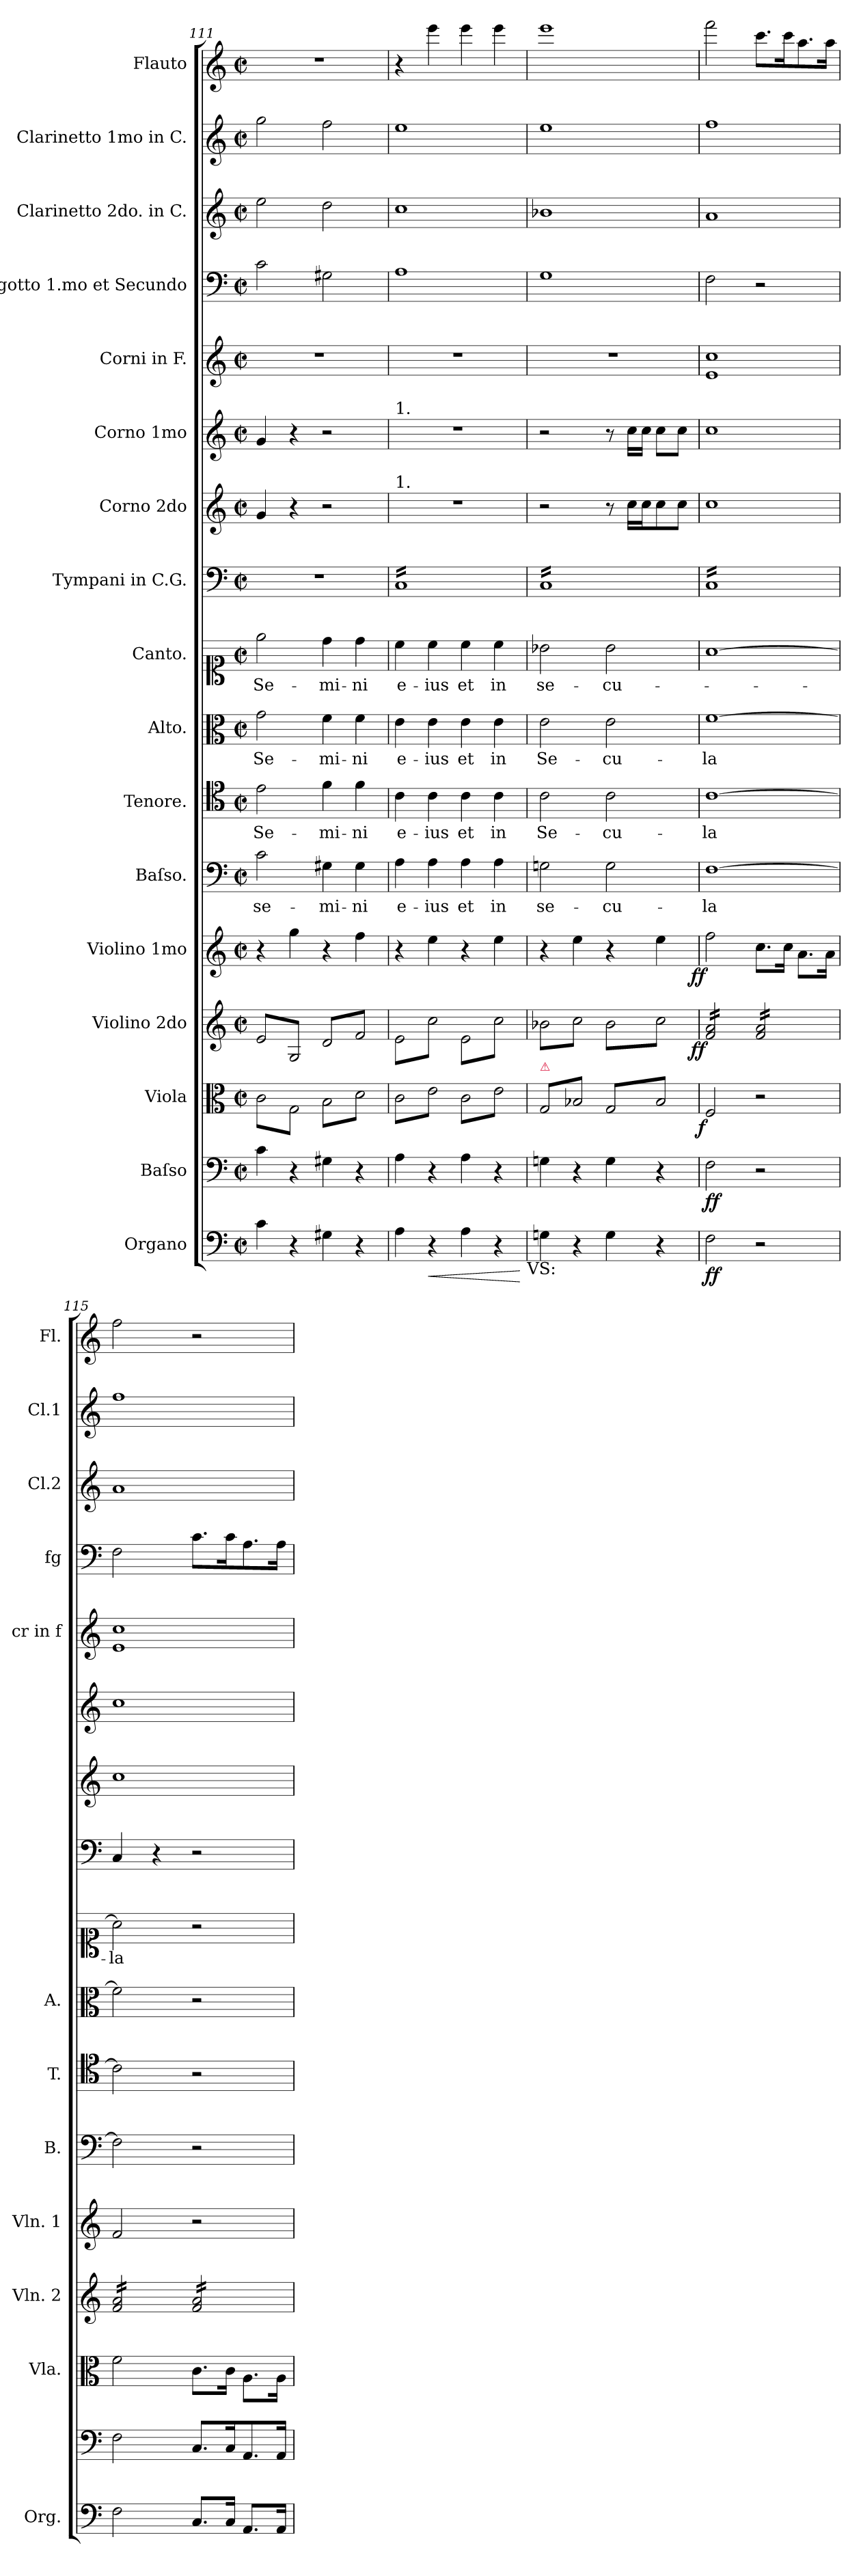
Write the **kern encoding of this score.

**kern	**dynam	**kern	**dynam	**kern	**dynam	**kern	**dynam	**kern	**dynam	**kern	**text	**kern	**text	**kern	**text	**kern	**text	**kern	**kern	**kern	**kern	**kern	**kern	**kern	**kern
*part17	*part17	*part16	*part16	*part15	*part15	*part14	*part14	*part13	*part13	*part12	*part12	*part11	*part11	*part10	*part10	*part9	*part9	*part8	*part7	*part6	*part5	*part4	*part3	*part2	*part1
*staff17	*staff17	*staff16	*staff16	*staff15	*staff15	*staff14	*staff14	*staff13	*staff13	*staff12	*staff12	*staff11	*staff11	*staff10	*staff10	*staff9	*staff9	*staff8	*staff7	*staff6	*staff5	*staff4	*staff3	*staff2	*staff1
*I"Organo	*	*I"Baſso	*	*I"Viola	*	*I"Violino 2do	*	*I"Violino 1mo	*	*I"Baſso.	*	*I"Tenore.	*	*I"Alto.	*	*I"Canto.	*	*I"Tympani in C.G.	*I"Corno 2do	*I"Corno 1mo	*I"Corni in F.	*I"Fagotto 1.mo et Secundo	*I"Clarinetto 2do. in C.	*I"Clarinetto 1mo in C.	*I"Flauto
*I'Org.	*	*	*	*I'Vla.	*	*I'Vln. 2	*	*I'Vln. 1	*	*I'B.	*	*I'T.	*	*I'A.	*	*	*	*	*	*	*I'cr in f	*I'fg	*I'Cl.2	*I'Cl.1	*I'Fl.
*clefF4	*	*clefF4	*	*clefC3	*	*clefG2	*	*clefG2	*	*clefF4	*	*clefC4	*	*clefC3	*	*clefC1	*	*clefF4	*clefG2	*clefG2	*clefG2	*clefF4	*clefG2	*clefG2	*clefG2
*	*	*	*	*	*	*	*	*	*	*	*	*	*	*	*	*	*	*	*	*	*ITrd4c7	*	*	*	*
*k[]	*	*k[]	*	*k[]	*	*k[]	*	*k[]	*	*k[]	*	*k[]	*	*k[]	*	*k[]	*	*k[]	*k[]	*k[]	*k[b-]	*k[]	*k[]	*k[]	*k[]
*M2/2	*	*M2/2	*	*M2/2	*	*M2/2	*	*M2/2	*	*M2/2	*	*M2/2	*	*M2/2	*	*M2/2	*	*M2/2	*M2/2	*M2/2	*M2/2	*M2/2	*M2/2	*M2/2	*M2/2
*met(c|)	*	*met(c|)	*	*met(c|)	*	*met(c|)	*	*met(c|)	*	*met(c|)	*	*met(c|)	*	*met(c|)	*	*met(c|)	*	*met(c|)	*met(c|)	*met(c|)	*met(c|)	*met(c|)	*met(c|)	*met(c|)	*met(c|)
=111	=111	=111	=111	=111	=111	=111	=111	=111	=111	=111	=111	=111	=111	=111	=111	=111	=111	=111	=111	=111	=111	=111	=111	=111	=111
*	*	*	*	*tremolo	*	*	*	*	*	*	*	*	*	*	*	*	*	*	*	*	*	*	*	*	*
*	*	*	*	*	*	*tremolo	*	*	*	*	*	*	*	*	*	*	*	*	*	*	*	*	*	*	*
4c\	.	4c\	.	8c\L	.	8e/L	.	4r	.	2c\	se-	2e\	Se-	2g\	Se-	2ee\	Se-	1r	4g/	4g/	1r	2c\	2ee\	2gg\	1r
.	.	.	.	8G\	.	8G/	.	.	.	.	.	.	.	.	.	.	.	.	.	.	.	.	.	.	.
4r	.	4r	.	8c\	.	8e/	.	4gg\	.	.	.	.	.	.	.	.	.	.	4r	4r	.	.	.	.	.
.	.	.	.	8G\J	.	8G/J	.	.	.	.	.	.	.	.	.	.	.	.	.	.	.	.	.	.	.
4G#X\	.	4G#X\	.	8B\L	.	8d/L	.	4r	.	4G#X\	-mi-	4f\	-mi-	4f\	-mi-	4dd\	-mi-	.	2r	2r	.	2G#X\	2dd\	2ff\	.
.	.	.	.	8d\	.	8f/	.	.	.	.	.	.	.	.	.	.	.	.	.	.	.	.	.	.	.
4r	.	4r	.	8B\	.	8d/	.	4ff\	.	4G#\	-ni	4f\	-ni	4f\	-ni	4dd\	-ni	.	.	.	.	.	.	.	.
.	.	.	.	8d\J	.	8f/J	.	.	.	.	.	.	.	.	.	.	.	.	.	.	.	.	.	.	.
=112	=112	=112	=112	=112	=112	=112	=112	=112	=112	=112	=112	=112	=112	=112	=112	=112	=112	=112	=112	=112	=112	=112	=112	=112	=112
!	!	!	!	!	!	!	!	!	!	!	!	!	!	!	!	!	!	!	!	!LO:TX:a:t=1.	!	!	!	!	!
!	!	!	!	!	!	!	!	!	!	!	!	!	!	!	!	!	!	!	!LO:TX:a:t=1.	!	!	!	!	!	!
*	*	*	*	*	*	*	*	*	*	*	*	*	*	*	*	*	*	*tremolo	*	*	*	*	*	*	*
4A\	.	4A\	.	8c\L	.	8e\L	.	4r	.	4A\	e-	4c\	e-	4e\	e-	4cc\	e-	16C/LL	1r	1r	1r	1A\	1cc\	1ee\	4r
.	.	.	.	.	.	.	.	.	.	.	.	.	.	.	.	.	.	16C/	.	.	.	.	.	.	.
.	.	.	.	8e\	.	8cc\	.	.	.	.	.	.	.	.	.	.	.	16C/	.	.	.	.	.	.	.
.	.	.	.	.	.	.	.	.	.	.	.	.	.	.	.	.	.	16C/	.	.	.	.	.	.	.
!	!LO:HP:b	!	!	!	!	!	!	!	!	!	!	!	!	!	!	!	!	!	!	!	!	!	!	!	!
4r	<	4r	.	8c\	.	8e\	.	4ee\	.	4A\	-ius	4c\	-ius	4e\	-ius	4cc\	-ius	16C/	.	.	.	.	.	.	4eee\
.	.	.	.	.	.	.	.	.	.	.	.	.	.	.	.	.	.	16C/	.	.	.	.	.	.	.
.	.	.	.	8e\J	.	8cc\J	.	.	.	.	.	.	.	.	.	.	.	16C/	.	.	.	.	.	.	.
.	.	.	.	.	.	.	.	.	.	.	.	.	.	.	.	.	.	16C/	.	.	.	.	.	.	.
4A\	.	4A\	.	8c\L	.	8e\L	.	4r	.	4A\	et	4c\	et	4e\	et	4cc\	et	16C/	.	.	.	.	.	.	4eee\
.	.	.	.	.	.	.	.	.	.	.	.	.	.	.	.	.	.	16C/	.	.	.	.	.	.	.
.	.	.	.	8e\	.	8cc\	.	.	.	.	.	.	.	.	.	.	.	16C/	.	.	.	.	.	.	.
.	.	.	.	.	.	.	.	.	.	.	.	.	.	.	.	.	.	16C/	.	.	.	.	.	.	.
4r	.	4r	.	8c\	.	8e\	.	4ee\	.	4A\	in	4c\	in	4e\	in	4cc\	in	16C/	.	.	.	.	.	.	4eee\
.	.	.	.	.	.	.	.	.	.	.	.	.	.	.	.	.	.	16C/	.	.	.	.	.	.	.
.	.	.	.	8e\J	.	8cc\J	.	.	.	.	.	.	.	.	.	.	.	16C/	.	.	.	.	.	.	.
.	.	.	.	.	.	.	.	.	.	.	.	.	.	.	.	.	.	16C/JJ	.	.	.	.	.	.	.
.	[	.	.	.	.	.	.	.	.	.	.	.	.	.	.	.	.	.	.	.	.	.	.	.	.
!LO:TX:b:t=VS&colon;	!	!	!	!	!	!	!	!	!	!	!	!	!	!	!	!	!	!	!	!	!	!	!	!	!
=113	=113	=113	=113	=113	=113	=113	=113	=113	=113	=113	=113	=113	=113	=113	=113	=113	=113	=113	=113	=113	=113	=113	=113	=113	=113
!	!	!	!	!LO:TX:a:color=crimson:t=⚠	!	!	!	!	!	!	!	!	!	!	!	!	!	!	!	!	!	!	!	!	!
4Gn\	.	4Gn\	.	8G/L	.	8b-X\L	.	4r	.	2Gn\	se-	2c\	Se-	2e\	Se-	2b-X\	se-	16C/LL	2r	2r	1r	1G\	1b-X\	1ee\	1eee\
.	.	.	.	.	.	.	.	.	.	.	.	.	.	.	.	.	.	16C/	.	.	.	.	.	.	.
.	.	.	.	8B-/	.	8cc\	.	.	.	.	.	.	.	.	.	.	.	16C/	.	.	.	.	.	.	.
.	.	.	.	.	.	.	.	.	.	.	.	.	.	.	.	.	.	16C/	.	.	.	.	.	.	.
4r	.	4r	.	8G/	.	8b-X\	.	4ee\	.	.	.	.	.	.	.	.	.	16C/	.	.	.	.	.	.	.
.	.	.	.	.	.	.	.	.	.	.	.	.	.	.	.	.	.	16C/	.	.	.	.	.	.	.
.	.	.	.	8B-/J	.	8cc\J	.	.	.	.	.	.	.	.	.	.	.	16C/	.	.	.	.	.	.	.
.	.	.	.	.	.	.	.	.	.	.	.	.	.	.	.	.	.	16C/	.	.	.	.	.	.	.
4G\	.	4G\	.	8G/L	.	8b-\L	.	4r	.	2G\	-cu-	2c\	-cu-	2e\	-cu-	2b-\	-cu-	16C/	8r	8r	.	.	.	.	.
.	.	.	.	.	.	.	.	.	.	.	.	.	.	.	.	.	.	16C/	.	.	.	.	.	.	.
.	.	.	.	8B-/	.	8cc\	.	.	.	.	.	.	.	.	.	.	.	16C/	16cc\LL	16cc\LL	.	.	.	.	.
.	.	.	.	.	.	.	.	.	.	.	.	.	.	.	.	.	.	16C/	16cc\J	16cc\JJ	.	.	.	.	.
4r	.	4r	.	8G/	.	8b-\	.	4ee\	.	.	.	.	.	.	.	.	.	16C/	8cc\	8cc\L	.	.	.	.	.
.	.	.	.	.	.	.	.	.	.	.	.	.	.	.	.	.	.	16C/	.	.	.	.	.	.	.
.	.	.	.	8B-/J	.	8cc\J	.	.	.	.	.	.	.	.	.	.	.	16C/	8cc\J	8cc\J	.	.	.	.	.
*	*	*	*	*Xtremolo	*	*	*	*	*	*	*	*	*	*	*	*	*	*	*	*	*	*	*	*	*
.	.	.	.	.	.	.	.	.	.	.	.	.	.	.	.	.	.	16C/JJ	.	.	.	.	.	.	.
=114	=114	=114	=114	=114	=114	=114	=114	=114	=114	=114	=114	=114	=114	=114	=114	=114	=114	=114	=114	=114	=114	=114	=114	=114	=114
!	!LO:DY:b	!	!	!	!LO:DY:rj	!	!LO:DY:rj	!	!LO:DY:b:rj	!	!	!	!	!	!	!	!	!	!	!	!	!	!	!	!
2F\	ff	2F\	ff	2F/	f	16f/ 16a/LL	ff	2ff\	ff	[1F\	-la	[1c\	-la	[1f\	-la	[1a\	.	16C/LL	1cc\	1cc\	1A/ 1f/	2F\	1a/	1ff\	2fff\
.	.	.	.	.	.	16f/ 16a/	.	.	.	.	.	.	.	.	.	.	.	16C/	.	.	.	.	.	.	.
.	.	.	.	.	.	16f/ 16a/	.	.	.	.	.	.	.	.	.	.	.	16C/	.	.	.	.	.	.	.
.	.	.	.	.	.	16f/ 16a/	.	.	.	.	.	.	.	.	.	.	.	16C/	.	.	.	.	.	.	.
.	.	.	.	.	.	16f/ 16a/	.	.	.	.	.	.	.	.	.	.	.	16C/	.	.	.	.	.	.	.
.	.	.	.	.	.	16f/ 16a/	.	.	.	.	.	.	.	.	.	.	.	16C/	.	.	.	.	.	.	.
.	.	.	.	.	.	16f/ 16a/	.	.	.	.	.	.	.	.	.	.	.	16C/	.	.	.	.	.	.	.
.	.	.	.	.	.	16f/ 16a/JJ	.	.	.	.	.	.	.	.	.	.	.	16C/	.	.	.	.	.	.	.
2r	.	2r	.	2r	.	16f/ 16a/LL	.	8.cc\L	.	.	.	.	.	.	.	.	.	16C/	.	.	.	2r	.	.	8.ccc\L
.	.	.	.	.	.	16f/ 16a/	.	.	.	.	.	.	.	.	.	.	.	16C/	.	.	.	.	.	.	.
.	.	.	.	.	.	16f/ 16a/	.	.	.	.	.	.	.	.	.	.	.	16C/	.	.	.	.	.	.	.
.	.	.	.	.	.	16f/ 16a/	.	16cc\Jk	.	.	.	.	.	.	.	.	.	16C/	.	.	.	.	.	.	16ccc\K
.	.	.	.	.	.	16f/ 16a/	.	8.a\L	.	.	.	.	.	.	.	.	.	16C/	.	.	.	.	.	.	8.aa\
.	.	.	.	.	.	16f/ 16a/	.	.	.	.	.	.	.	.	.	.	.	16C/	.	.	.	.	.	.	.
.	.	.	.	.	.	16f/ 16a/	.	.	.	.	.	.	.	.	.	.	.	16C/	.	.	.	.	.	.	.
.	.	.	.	.	.	16f/ 16a/JJ	.	16a\Jk	.	.	.	.	.	.	.	.	.	16C/JJ	.	.	.	.	.	.	16aa\Jk
*	*	*	*	*	*	*	*	*	*	*	*	*	*	*	*	*	*	*Xtremolo	*	*	*	*	*	*	*
=115	=115	=115	=115	=115	=115	=115	=115	=115	=115	=115	=115	=115	=115	=115	=115	=115	=115	=115	=115	=115	=115	=115	=115	=115	=115
2F\	.	2F\	.	2f\	.	16f/ 16a/LL	.	2f/	.	2F\]	.	2c\]	.	2f\]	.	2a\]	-la	4C/	1cc\	1cc\	1A/ 1f/	2F\	1a/	1ff\	2ff\
.	.	.	.	.	.	16f/ 16a/	.	.	.	.	.	.	.	.	.	.	.	.	.	.	.	.	.	.	.
.	.	.	.	.	.	16f/ 16a/	.	.	.	.	.	.	.	.	.	.	.	.	.	.	.	.	.	.	.
.	.	.	.	.	.	16f/ 16a/	.	.	.	.	.	.	.	.	.	.	.	.	.	.	.	.	.	.	.
.	.	.	.	.	.	16f/ 16a/	.	.	.	.	.	.	.	.	.	.	.	4r	.	.	.	.	.	.	.
.	.	.	.	.	.	16f/ 16a/	.	.	.	.	.	.	.	.	.	.	.	.	.	.	.	.	.	.	.
.	.	.	.	.	.	16f/ 16a/	.	.	.	.	.	.	.	.	.	.	.	.	.	.	.	.	.	.	.
.	.	.	.	.	.	16f/ 16a/JJ	.	.	.	.	.	.	.	.	.	.	.	.	.	.	.	.	.	.	.
8.C/L	.	8.C/L	.	8.c\L	.	16f/ 16a/LL	.	2r	.	2r	.	2r	.	2r	.	2r	.	2r	.	.	.	8.c\L	.	.	2r
.	.	.	.	.	.	16f/ 16a/	.	.	.	.	.	.	.	.	.	.	.	.	.	.	.	.	.	.	.
.	.	.	.	.	.	16f/ 16a/	.	.	.	.	.	.	.	.	.	.	.	.	.	.	.	.	.	.	.
16C/Jk	.	16C/K	.	16c\Jk	.	16f/ 16a/	.	.	.	.	.	.	.	.	.	.	.	.	.	.	.	16c\K	.	.	.
8.AA/L	.	8.AA/	.	8.A\L	.	16f/ 16a/	.	.	.	.	.	.	.	.	.	.	.	.	.	.	.	8.A\	.	.	.
.	.	.	.	.	.	16f/ 16a/	.	.	.	.	.	.	.	.	.	.	.	.	.	.	.	.	.	.	.
.	.	.	.	.	.	16f/ 16a/	.	.	.	.	.	.	.	.	.	.	.	.	.	.	.	.	.	.	.
16AA/Jk	.	16AA/Jk	.	16A\Jk	.	16f/ 16a/JJ	.	.	.	.	.	.	.	.	.	.	.	.	.	.	.	16A\Jk	.	.	.
*	*	*	*	*	*	*Xtremolo	*	*	*	*	*	*	*	*	*	*	*	*	*	*	*	*	*	*	*
=	=	=	=	=	=	=	=	=	=	=	=	=	=	=	=	=	=	=	=	=	=	=	=	=	=
*-	*-	*-	*-	*-	*-	*-	*-	*-	*-	*-	*-	*-	*-	*-	*-	*-	*-	*-	*-	*-	*-	*-	*-	*-	*-
